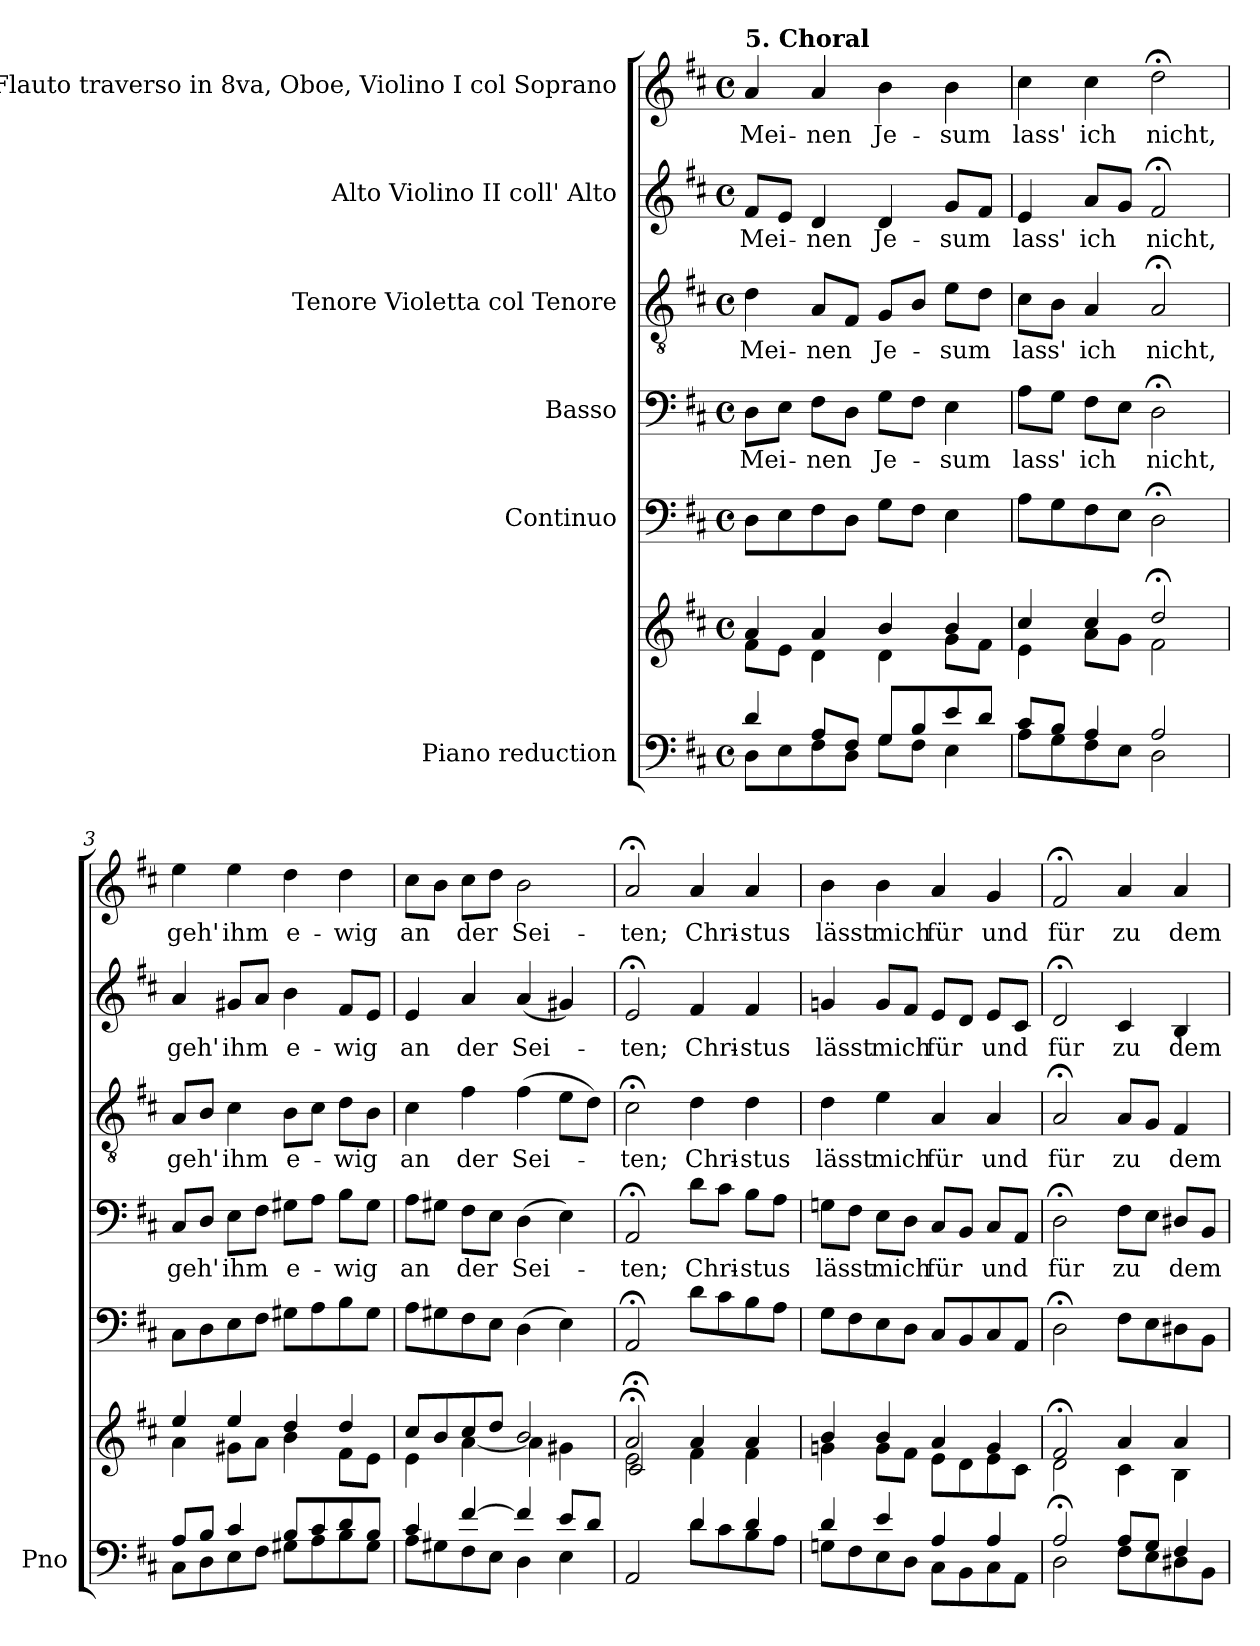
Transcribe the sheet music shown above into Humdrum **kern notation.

**kern	**kern	**kern	**kern	**text	**kern	**text	**kern	**text	**kern	**text
*part6	*part6	*part5	*part4	*part4	*part3	*part3	*part2	*part2	*part1	*part1
*staff7	*staff6	*staff5	*staff4	*staff4	*staff3	*staff3	*staff2	*staff2	*staff1	*staff1
*I"Piano reduction	*	*I"Continuo	*I"Basso	*	*I"Tenore Violetta col Tenore	*	*I"Alto Violino II coll' Alto	*	*I"Soprano Flauto traverso in 8va, Oboe, Violino I col Soprano	*
*I'Pno	*	*	*	*	*	*	*	*	*	*
*stria5	*stria5	*	*	*	*	*	*	*	*	*
*clefF4	*clefG2	*clefF4	*clefF4	*	*clefGv2	*	*clefG2	*	*clefG2	*
*k[f#c#]	*k[f#c#]	*k[f#c#]	*k[f#c#]	*	*k[f#c#]	*	*k[f#c#]	*	*k[f#c#]	*
*M4/4	*M4/4	*M4/4	*M4/4	*	*M4/4	*	*M4/4	*	*M4/4	*
*met(c)	*met(c)	*met(c)	*met(c)	*	*met(c)	*	*met(c)	*	*met(c)	*
=1	=1	=1	=1	=1	=1	=1	=1	=1	=1	=1
*^	*^	*	*	*	*	*	*	*	*	*
!	!	!	!	!	!	!	!	!	!	!	!LO:TX:a:B:t=5. Choral	!
!	!	!	!	!	!	!LO:LY:b	!	!LO:LY:b	!	!LO:LY:b	!	!LO:LY:b
4d/	8D\L	4a/	8f#\L	8D\L	8D\L	Mei-	4d\	Mei-	8f#/L	Mei-	4a/	Mei-
.	8E\	.	8e\J	8E\	8E\J	.	.	.	8e/J	.	.	.
!	!	!	!	!	!	!LO:LY:b	!	!LO:LY:b	!	!LO:LY:b	!	!LO:LY:b
8A/L	8F#\	4a/	4d\	8F#\	8F#\L	-nen	8A/L	-nen	4d/	-nen	4a/	-nen
8F#/J	8D\J	.	.	8D\J	8D\J	.	8F#/J	.	.	.	.	.
!	!	!	!	!	!	!LO:LY:b	!	!LO:LY:b	!	!LO:LY:b	!	!LO:LY:b
8G/L	8G\L	4b/	4d\	8G\L	8G\L	Je-	8G/L	Je-	4d/	Je-	4b\	Je-
8B/	8F#\J	.	.	8F#\J	8F#\J	.	8B/J	.	.	.	.	.
!	!	!	!	!	!	!LO:LY:b	!	!LO:LY:b	!	!LO:LY:b	!	!LO:LY:b
8e/	4E\	4b/	8g\L	4E\	4E\	-sum	8e\L	-sum	8g/L	-sum	4b\	-sum
8d/J	.	.	8f#\J	.	.	.	8d\J	.	8f#/J	.	.	.
=2	=2	=2	=2	=2	=2	=2	=2	=2	=2	=2	=2	=2
!	!	!	!	!	!	!LO:LY:b	!	!LO:LY:b	!	!LO:LY:b	!	!LO:LY:b
8c#/L	8A\L	4cc#/	4e\	8A\L	8A\L	lass'	8c#\L	lass'	4e/	lass'	4cc#\	lass'
8B/J	8G\	.	.	8G\	8G\J	.	8B\J	.	.	.	.	.
!	!	!	!	!	!	!LO:LY:b	!	!LO:LY:b	!	!LO:LY:b	!	!LO:LY:b
4A/	8F#\	4cc#/	8a\L	8F#\	8F#\L	ich	4A/	ich	8a/L	ich	4cc#\	ich
.	8E\J	.	8g\J	8E\J	8E\J	.	.	.	8g/J	.	.	.
!	!	!	!	!	!	!LO:LY:b	!	!LO:LY:b	!	!LO:LY:b	!	!LO:LY:b
2A/	2D\	2dd;</	2f#\	2D;<\	2D;<\	nicht,	2A;</	nicht,	2f#;</	nicht,	2dd;<\	nicht,
=3	=3	=3	=3	=3	=3	=3	=3	=3	=3	=3	=3	=3
!	!	!	!	!	!	!LO:LY:b	!	!LO:LY:b	!	!LO:LY:b	!	!LO:LY:b
8A/L	8C#\L	4ee/	4a\	8C#\L	8C#/L	geh'	8A/L	geh'	4a/	geh'	4ee\	geh'
8B/J	8D\	.	.	8D\	8D/J	.	8B/J	.	.	.	.	.
!	!	!	!	!	!	!LO:LY:b	!	!LO:LY:b	!	!LO:LY:b	!	!LO:LY:b
4c#/	8E\	4ee/	8g#X\L	8E\	8E\L	ihm	4c#\	ihm	8g#X/L	ihm	4ee\	ihm
.	8F#\J	.	8a\J	8F#\J	8F#\J	.	.	.	8a/J	.	.	.
!	!	!	!	!	!	!LO:LY:b	!	!LO:LY:b	!	!LO:LY:b	!	!LO:LY:b
8B/L	8G#X\L	4dd/	4b\	8G#X\L	8G#X\L	e-	8B\L	e-	4b\	e-	4dd\	e-
8c#/	8A\	.	.	8A\	8A\J	.	8c#\J	.	.	.	.	.
!	!	!	!	!	!	!LO:LY:b	!	!LO:LY:b	!	!LO:LY:b	!	!LO:LY:b
8d/	8B\	4dd/	8f#\L	8B\	8B\L	-wig	8d\L	-wig	8f#/L	-wig	4dd\	-wig
8B/J	8G#\J	.	8e\J	8G#\J	8G#\J	.	8B\J	.	8e/J	.	.	.
=4	=4	=4	=4	=4	=4	=4	=4	=4	=4	=4	=4	=4
!	!	!	!	!	!	!LO:LY:b	!	!LO:LY:b	!	!LO:LY:b	!	!LO:LY:b
4c#/	8A\L	8cc#/L	4e\	8A\L	8A\L	an	4c#\	an	4e/	an	8cc#\L	an
.	8G#X\	8b/	.	8G#X\	8G#X\J	.	.	.	.	.	8b\J	.
!	!	!	!	!	!	!LO:LY:b	!	!LO:LY:b	!	!LO:LY:b	!	!LO:LY:b
[4f#/	8F#\	8cc#/	[4a\	8F#\	8F#\L	der	4f#\	der	4a/	der	8cc#\L	der
.	8E\J	8dd/J	.	8E\J	8E\J	.	.	.	.	.	8dd\J	.
!	!	!	!	!	!	!LO:LY:b	!	!LO:LY:b	!	!LO:LY:b	!	!LO:LY:b
4f#/]	4D\	2b/	4a\]	(4D\	(4D\	Sei-	(4f#\	Sei-	(4a/	Sei-	2b\	Sei-
8e/L	4E\	.	4g#X\	4E\)	4E\)	.	8e\L	.	4g#X/)	.	.	.
8d/J	.	.	.	.	.	.	8d\J)	.	.	.	.	.
!!LO:LB:g=z
=5	=5	=5	=5	=5	=5	=5	=5	=5	=5	=5	=5	=5
*	*	*	*^	*	*	*	*	*	*	*	*	*
!	!	!	!	!	!	!	!LO:LY:b	!	!LO:LY:b	!	!LO:LY:b	!	!LO:LY:b
2ryy	2AA/	2a;</	2e\	2c#;/	2AA;</	2AA;</	-ten;	2c#;<\	-ten;	2e;</	-ten;	2a;</	-ten;
!	!	!	!	!	!	!	!LO:LY:b	!	!LO:LY:b	!	!LO:LY:b	!	!LO:LY:b
4d/	8d\L	4a/	4f#\	2ryy	8d\L	8d\L	Chri-	4d\	Chri-	4f#/	Chri-	4a/	Chri-
.	8c#\	.	.	.	8c#\	8c#\J	.	.	.	.	.	.	.
!	!	!	!	!	!	!	!LO:LY:b	!	!LO:LY:b	!	!LO:LY:b	!	!LO:LY:b
4d/	8B\	4a/	4f#\	.	8B\	8B\L	-stus	4d\	-stus	4f#/	-stus	4a/	-stus
.	8A\J	.	.	.	8A\J	8A\J	.	.	.	.	.	.	.
*	*	*	*v	*v	*	*	*	*	*	*	*	*	*
=6	=6	=6	=6	=6	=6	=6	=6	=6	=6	=6	=6	=6
!	!	!	!	!	!	!LO:LY:b	!	!LO:LY:b	!	!LO:LY:b	!	!LO:LY:b
4d/	8Gn\L	4b/	4gn\	8G\L	8Gn\L	lässt	4d\	lässt	4gn/	lässt	4b\	lässt
.	8F#\	.	.	8F#\	8F#\J	.	.	.	.	.	.	.
!	!	!	!	!	!	!LO:LY:b	!	!LO:LY:b	!	!LO:LY:b	!	!LO:LY:b
4e/	8E\	4b/	8g\L	8E\	8E\L	mich	4e\	mich	8g/L	mich	4b\	mich
.	8D\J	.	8f#\J	8D\J	8D\J	.	.	.	8f#/J	.	.	.
!	!	!	!	!	!	!LO:LY:b	!	!LO:LY:b	!	!LO:LY:b	!	!LO:LY:b
4A/	8C#\L	4a/	8e\L	8C#/L	8C#/L	für	4A/	für	8e/L	für	4a/	für
.	8BB\	.	8d\	8BB/	8BB/J	.	.	.	8d/J	.	.	.
!	!	!	!	!	!	!LO:LY:b	!	!LO:LY:b	!	!LO:LY:b	!	!LO:LY:b
4A/	8C#\	4g/	8e\	8C#/	8C#/L	und	4A/	und	8e/L	und	4g/	und
.	8AA\J	.	8c#\J	8AA/J	8AA/J	.	.	.	8c#/J	.	.	.
=7	=7	=7	=7	=7	=7	=7	=7	=7	=7	=7	=7	=7
!	!	!	!	!	!	!LO:LY:b	!	!LO:LY:b	!	!LO:LY:b	!	!LO:LY:b
2A;/	2D\	2f#;</	2d\	2D;<\	2D;<\	für	2A;</	für	2d;</	für	2f#;</	für
!	!	!	!	!	!	!LO:LY:b	!	!LO:LY:b	!	!LO:LY:b	!	!LO:LY:b
8A/L	8F#\L	4a/	4c#\	8F#\L	8F#\L	zu	8A/L	zu	4c#/	zu	4a/	zu
8G/J	8E\	.	.	8E\	8E\J	.	8G/J	.	.	.	.	.
!	!	!	!	!	!	!LO:LY:b	!	!LO:LY:b	!	!LO:LY:b	!	!LO:LY:b
4F#/	8D#X\	4a/	4B\	8D#X\	8D#X/L	dem	4F#/	dem	4B/	dem	4a/	dem
.	8BB\J	.	.	8BB\J	8BB/J	.	.	.	.	.	.	.
*v	*v	*	*	*	*	*	*	*	*	*	*	*
*	*v	*v	*	*	*	*	*	*	*	*	*
=	=	=	=	=	=	=	=	=	=	=
*-	*-	*-	*-	*-	*-	*-	*-	*-	*-	*-
